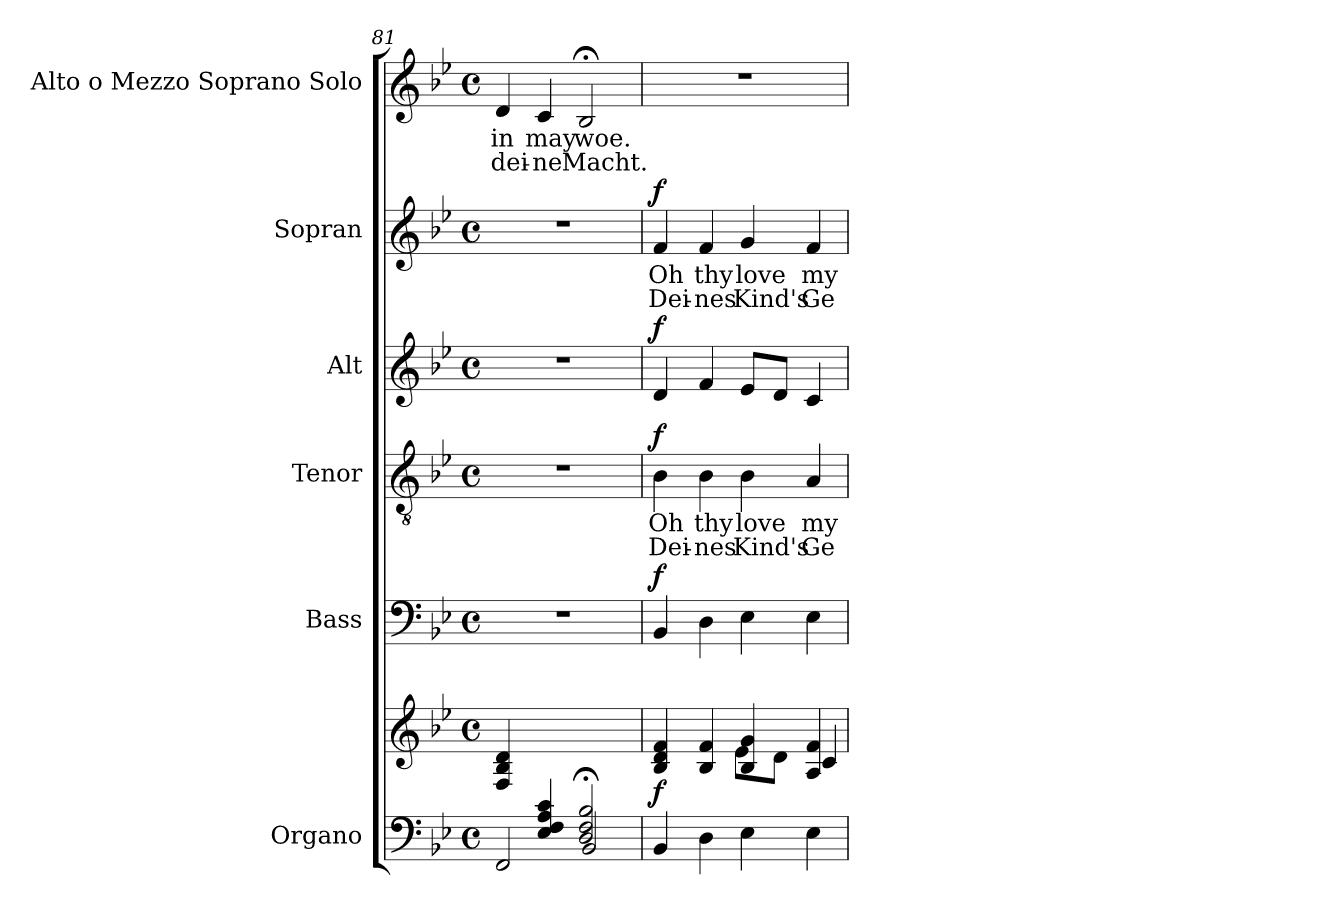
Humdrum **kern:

**kern	**kern	**dynam	**kern	**dynam	**kern	**text	**text	**dynam	**kern	**dynam	**kern	**text	**text	**dynam	**kern	**text	**text
*part6	*part6	*part6	*part5	*part5	*part4	*part4	*part4	*part4	*part3	*part3	*part2	*part2	*part2	*part2	*part1	*part1	*part1
*staff7	*staff6	*staff6/7	*staff5	*staff5	*staff4	*staff4	*staff4	*staff4	*staff3	*staff3	*staff2	*staff2	*staff2	*staff2	*staff1	*staff1	*staff1
*I"Organo	*	*	*I"Bass	*	*I"Tenor	*	*	*	*I"Alt	*	*I"Sopran	*	*	*	*I"Alto o Mezzo Soprano Solo	*	*
*	*	*	*I'B	*	*I'T	*	*	*	*I'A	*	*I'S	*	*	*	*I'S o l o	*	*
*clefF4	*clefG2	*	*clefF4	*	*clefGv2	*	*	*	*clefG2	*	*clefG2	*	*	*	*clefG2	*	*
*k[b-e-]	*k[b-e-]	*	*k[b-e-]	*	*k[b-e-]	*	*	*	*k[b-e-]	*	*k[b-e-]	*	*	*	*k[b-e-]	*	*
*M4/4	*M4/4	*	*M4/4	*	*M4/4	*	*	*	*M4/4	*	*M4/4	*	*	*	*M4/4	*	*
*met(c)	*met(c)	*	*met(c)	*	*met(c)	*	*	*	*met(c)	*	*met(c)	*	*	*	*met(c)	*	*
=81	=81	=81	=81	=81	=81	=81	=81	=81	=81	=81	=81	=81	=81	=81	=81	=81	=81
*^	*	*	*	*	*	*	*	*	*	*	*	*	*	*	*	*	*
4ryy	2FF/	4F/ 4B-/ 4d/	.	1r	.	1r	.	.	.	1r	.	1r	.	.	.	4d/	in	dei-
4E-/ 4F/ 4A/ 4c/	.	2.ryy	.	.	.	.	.	.	.	.	.	.	.	.	.	4c/	may	-ne
2D/;< 2F/;< 2B-/;<	2BB-/	.	.	.	.	.	.	.	.	.	.	.	.	.	.	2B-;</	woe.	Macht.
!!LO:PB:g=z
=82	=82	=82	=82	=82	=82	=82	=82	=82	=82	=82	=82	=82	=82	=82	=82	=82	=82	=82
*	*	*^	*	*	*	*	*	*	*	*	*	*	*	*	*	*	*	*
!	!	!	!	!LO:DY:a=2	!	!LO:DY:a	!	!	!	!LO:DY:a	!	!LO:DY:a	!	!	!	!LO:DY:a	!	!	!
*v	*v	*	*	*	*	*	*	*	*	*	*	*	*	*	*	*	*	*	*
4BB-/	4B-/ 4d/ 4f/	2ryy	f	4BB-/	f	4B-\	Oh	Dei-	f	4d/	f	4f/	Oh	Dei-	f	1r	.	.
4D\	4B-/ 4f/	.	.	4D\	.	4B-\	thy	-nes	.	4f/	.	4f/	thy	-nes	.	.	.	.
4E-\	4B-/ 4g/	8e-\L	.	4E-\	.	4B-\	love	Kind's	.	8e-/L	.	4g/	love	Kind's	.	.	.	.
.	.	8d\J	.	.	.	.	.	.	.	8d/J	.	.	.	.	.	.	.	.
4E-\	4A/ 4f/	4c/	.	4E-\	.	4A/	my	Ge-	.	4c/	.	4f/	my	Ge-	.	.	.	.
*	*v	*v	*	*	*	*	*	*	*	*	*	*	*	*	*	*	*	*
=	=	=	=	=	=	=	=	=	=	=	=	=	=	=	=	=	=
*-	*-	*-	*-	*-	*-	*-	*-	*-	*-	*-	*-	*-	*-	*-	*-	*-	*-
